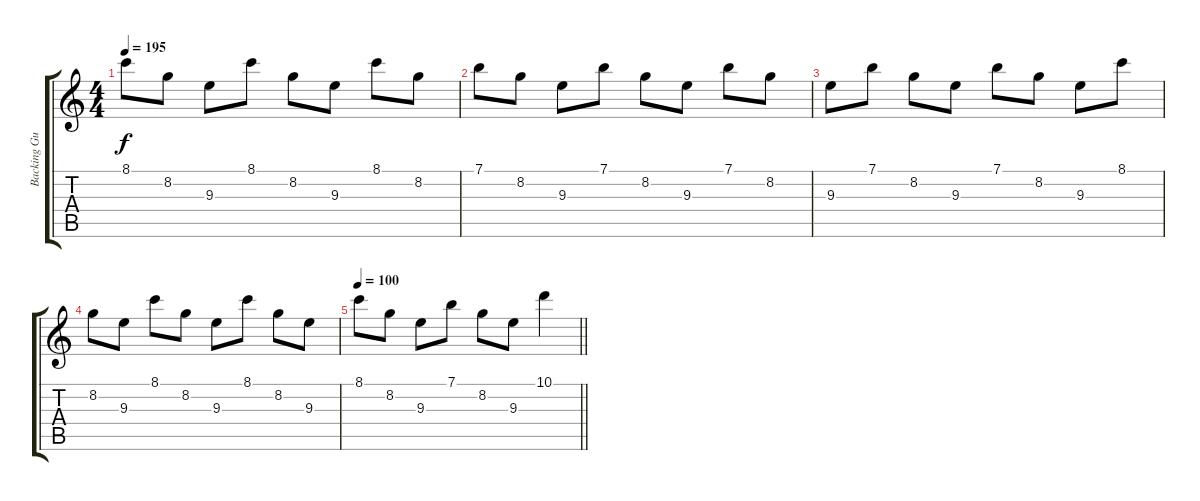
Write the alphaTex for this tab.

\track ("Backing Guitar" "Backing Gu") {instrument distortionguitar}
\staff {score tabs}
\tuning (E4 B3 G3 D3 A2 D2) {hide}
\ts (4 4)
\tempo 195
\clef g2
\ks c
8.1.8{dy f} 8.2.8 9.3.8 8.1.8 8.2.8 9.3.8 8.1.8 8.2.8 |
7.1.8 8.2.8 9.3.8 7.1.8 8.2.8 9.3.8 7.1.8 8.2.8 |
9.3.8 7.1.8 8.2.8 9.3.8 7.1.8 8.2.8 9.3.8 8.1.8 |
8.2.8 9.3.8 8.1.8 8.2.8 9.3.8 8.1.8 8.2.8 9.3.8 |
\tempo 100
\barLineRight lightlight
8.1.8 8.2.8 9.3.8 7.1.8 8.2.8 9.3.8 10.1.4
